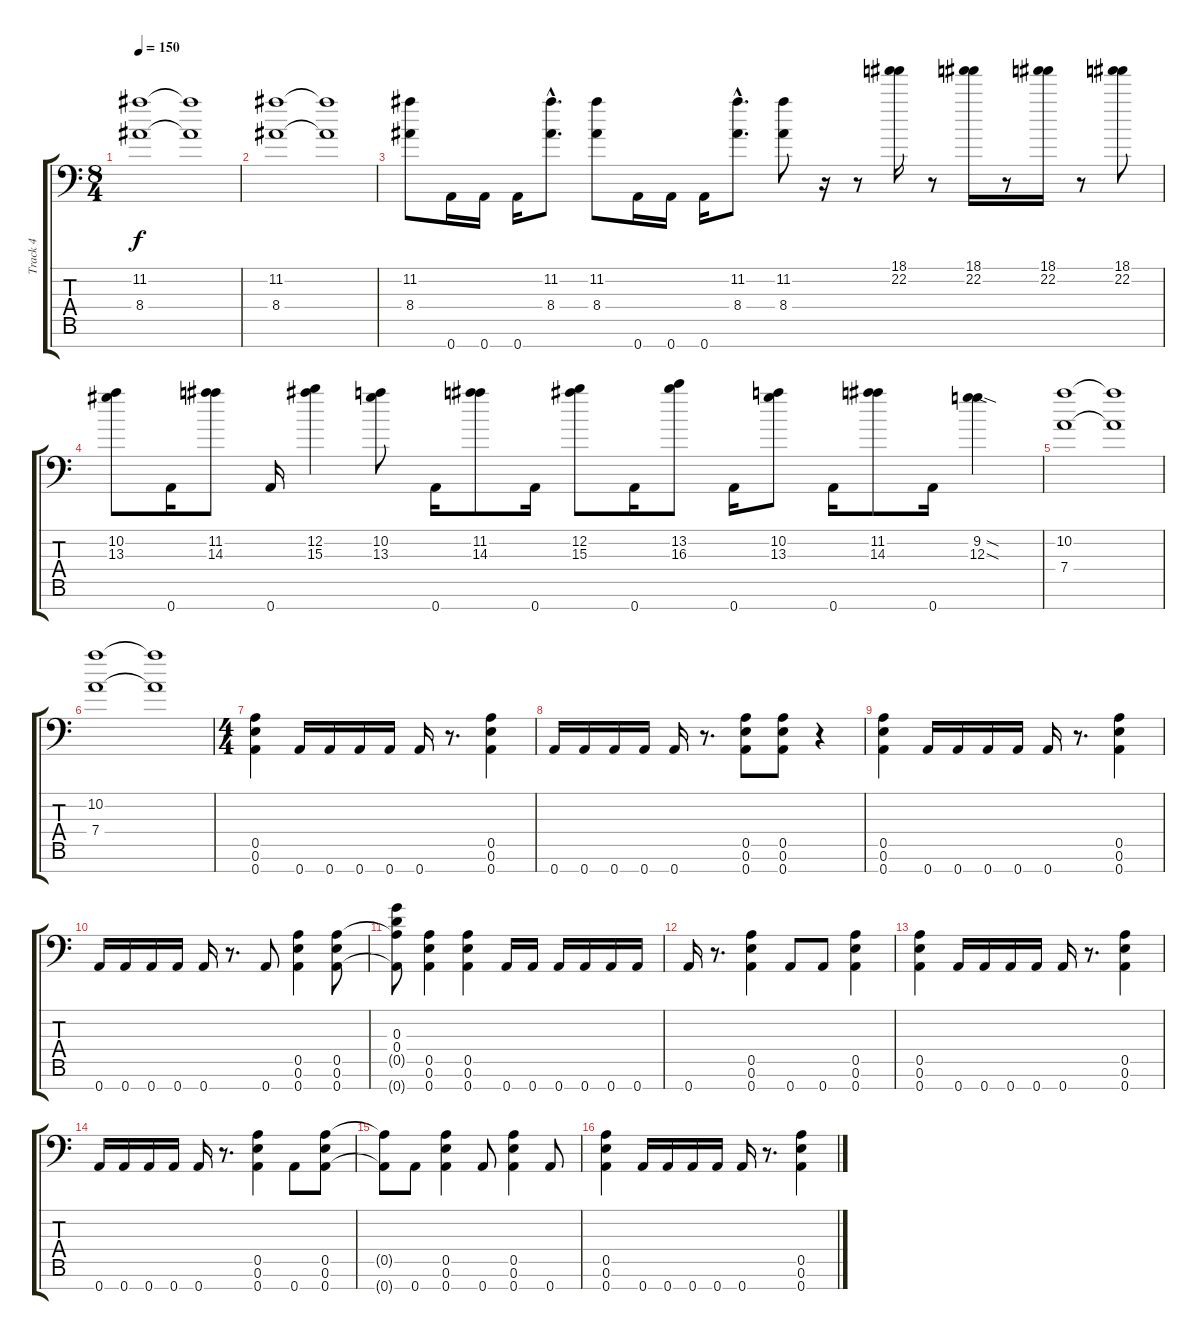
\track ("Track 4" "Track 4") {instrument distortionguitar}
\staff {score tabs}
\tuning (E4 B3 G3 D3 A2 E2 A1) {hide}
\ts (8 4)
\tempo 150
\clef f4
\ks c
(11.2 8.4).1{dy f} (11.2{t} 8.4{t}).1 |
(11.2 8.4).1 (11.2{t} 8.4{t}).1 |
(11.2 8.4).8 0.7.16 0.7.16 0.7.16 (11.2{hac} 8.4{hac}).8{d} (11.2 8.4).8 0.7.16 0.7.16 0.7.16 (11.2{hac} 8.4{hac}).8{d} (11.2 8.4).8 r.16 r.8 (18.1 22.2).16 r.8 (18.1 22.2).16 r.8 (18.1 22.2).16 r.8 (18.1 22.2).8 |
(10.2 13.3).8 0.7.16 (11.2 14.3).8 0.7.16 (12.2 15.3).4 (10.2 13.3).8 0.7.16 (11.2 14.3).8 0.7.16 (12.2 15.3).8 0.7.16 (13.2 16.3).8 0.7.16 (10.2 13.3).8 0.7.16 (11.2 14.3).8 0.7.16 (9.2{sod} 12.3{sod}).4 |
(10.2 7.4).1 (10.2{t} 7.4{t}).1 |
(10.2 7.4).1 (10.2{t} 7.4{t}).1 |
\ts (4 4)
(0.5 0.6 0.7).4 0.7.16 0.7.16 0.7.16 0.7.16 0.7.16 r.8{d} (0.5 0.6 0.7).4 |
0.7.16 0.7.16 0.7.16 0.7.16 0.7.16 r.8{d} (0.5 0.6 0.7).8 (0.5 0.6 0.7).8 r.4 |
(0.5 0.6 0.7).4 0.7.16 0.7.16 0.7.16 0.7.16 0.7.16 r.8{d} (0.5 0.6 0.7).4 |
0.7.16 0.7.16 0.7.16 0.7.16 0.7.16 r.8{d} 0.7.8 (0.5 0.6 0.7).4 (0.5 0.6 0.7).8 |
(0.3 0.4 0.5{t} 0.7{t}).8 (0.5 0.6 0.7).4 (0.5 0.6 0.7).4 0.7.16 0.7.16 0.7.16 0.7.16 0.7.16 0.7.16 |
0.7.16 r.8{d} (0.5 0.6 0.7).4 0.7.8 0.7.8 (0.5 0.6 0.7).4 |
(0.5 0.6 0.7).4 0.7.16 0.7.16 0.7.16 0.7.16 0.7.16 r.8{d} (0.5 0.6 0.7).4 |
0.7.16 0.7.16 0.7.16 0.7.16 0.7.16 r.8{d} (0.5 0.6 0.7).4 0.7.8 (0.5 0.6 0.7).8 |
(0.5{t} 0.7{t}).8 0.7.8 (0.5 0.6 0.7).4 0.7.8 (0.5 0.6 0.7).4 0.7.8 |
(0.5 0.6 0.7).4 0.7.16 0.7.16 0.7.16 0.7.16 0.7.16 r.8{d} (0.5 0.6 0.7).4
